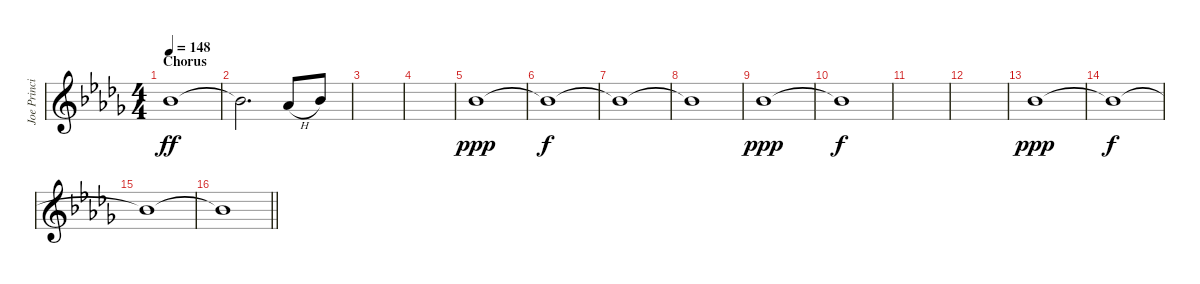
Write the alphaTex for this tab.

\track ("Joe Principe - Vocals" "Joe Princi") {instrument distortionguitar}
\staff {score}
\tuning (E4 B3 G3 D3 A2 E2) {hide}
\ts (4 4)
\section ("" "Chorus")
\tempo 148
\clef g2
\ks db
8.4.1{dy ff} |
8.4{t}.2{d} 6.4{h}.8 8.4.8 |
|
|
8.4.1{dy ppp} |
8.4{t}.1{dy f} |
8.4{t}.1 |
8.4{t}.1 |
8.4.1{dy ppp} |
8.4{t}.1{dy f} |
|
|
8.4.1{dy ppp} |
8.4{t}.1{dy f} |
8.4{t}.1 |
\barLineRight lightlight
8.4{t}.1
